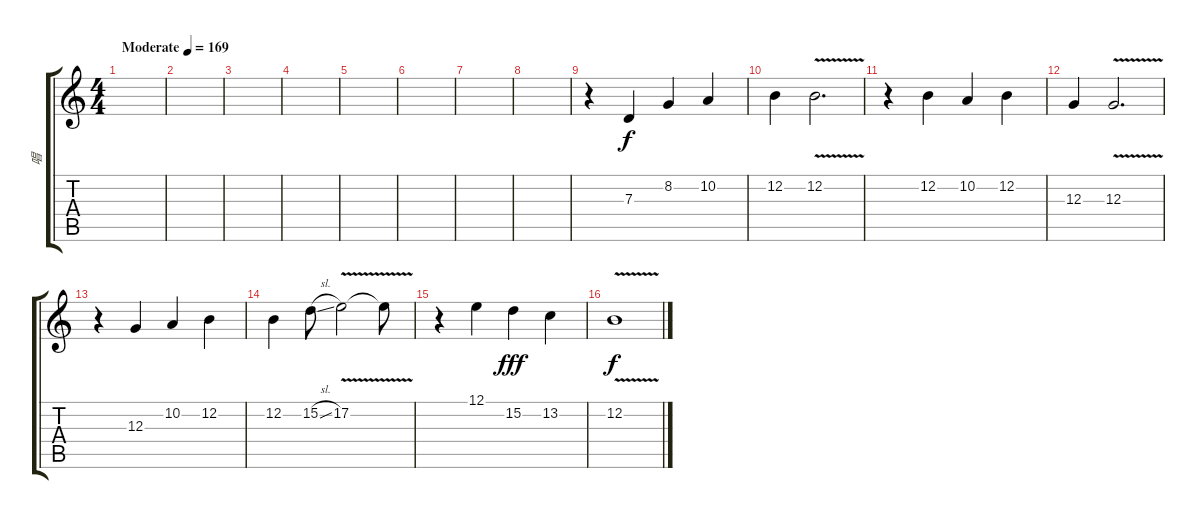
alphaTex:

\track ("唱" "唱") {instrument lead1square}
\staff {score tabs}
\tuning (E4 B3 G3 D3 A2 E2) {hide}
\ts (4 4)
\tempo (169 "Moderate")
\clef g2
\ks c
|
|
|
|
|
|
|
|
r.4 7.3.4 8.2.4 10.2.4 |
12.2.4 12.2{v}.2{d} |
r.4 12.2.4 10.2.4 12.2.4 |
12.3.4 12.3{v}.2{d} |
r.4 12.3.4 10.2.4 12.2.4 |
12.2.4 15.2{sl}.8 17.2{v}.2 17.2{t}.8{dy f} |
r.4 12.1.4 15.2.4{dy fff} 13.2.4 |
12.2{v}.1{dy f}
